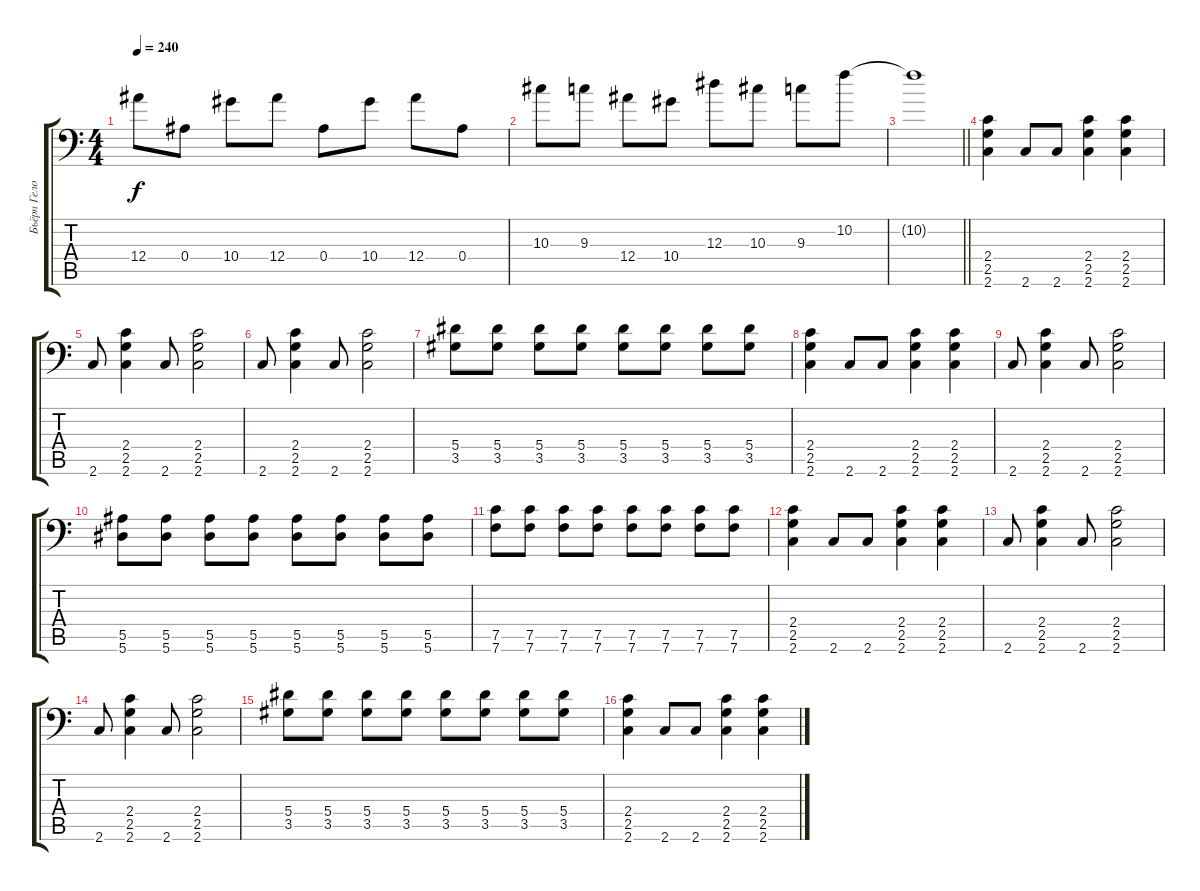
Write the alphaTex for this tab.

\track ("Бьёрн Гелотте" "Бьёрн Гело") {instrument distortionguitar}
\staff {score tabs}
\tuning (C4 G3 Eb3 Bb2 F2 Bb1) {hide}
\ts (4 4)
\tempo 240
\clef f4
\ks c
12.4.8{dy f} 0.4.8 10.4.8 12.4.8 0.4.8 10.4.8 12.4.8 0.4.8 |
10.3.8 9.3.8 12.4.8 10.4.8 12.3.8 10.3.8 9.3.8 10.2.8 |
\barLineRight lightlight
10.2{t}.1 |
\section ("" "")
(2.4 2.5 2.6).4 2.6.8 2.6.8 (2.4 2.5 2.6).4 (2.4 2.5 2.6).4 |
2.6.8 (2.4 2.5 2.6).4 2.6.8 (2.4 2.5 2.6).2 |
2.6.8 (2.4 2.5 2.6).4 2.6.8 (2.4 2.5 2.6).2 |
(5.4 3.5).8 (5.4 3.5).8 (5.4 3.5).8 (5.4 3.5).8 (5.4 3.5).8 (5.4 3.5).8 (5.4 3.5).8 (5.4 3.5).8 |
(2.4 2.5 2.6).4 2.6.8 2.6.8 (2.4 2.5 2.6).4 (2.4 2.5 2.6).4 |
2.6.8 (2.4 2.5 2.6).4 2.6.8 (2.4 2.5 2.6).2 |
(5.5 5.6).8 (5.5 5.6).8 (5.5 5.6).8 (5.5 5.6).8 (5.5 5.6).8 (5.5 5.6).8 (5.5 5.6).8 (5.5 5.6).8 |
(7.5 7.6).8 (7.5 7.6).8 (7.5 7.6).8 (7.5 7.6).8 (7.5 7.6).8 (7.5 7.6).8 (7.5 7.6).8 (7.5 7.6).8 |
(2.4 2.5 2.6).4 2.6.8 2.6.8 (2.4 2.5 2.6).4 (2.4 2.5 2.6).4 |
2.6.8 (2.4 2.5 2.6).4 2.6.8 (2.4 2.5 2.6).2 |
2.6.8 (2.4 2.5 2.6).4 2.6.8 (2.4 2.5 2.6).2 |
(5.4 3.5).8 (5.4 3.5).8 (5.4 3.5).8 (5.4 3.5).8 (5.4 3.5).8 (5.4 3.5).8 (5.4 3.5).8 (5.4 3.5).8 |
(2.4 2.5 2.6).4 2.6.8 2.6.8 (2.4 2.5 2.6).4 (2.4 2.5 2.6).4
